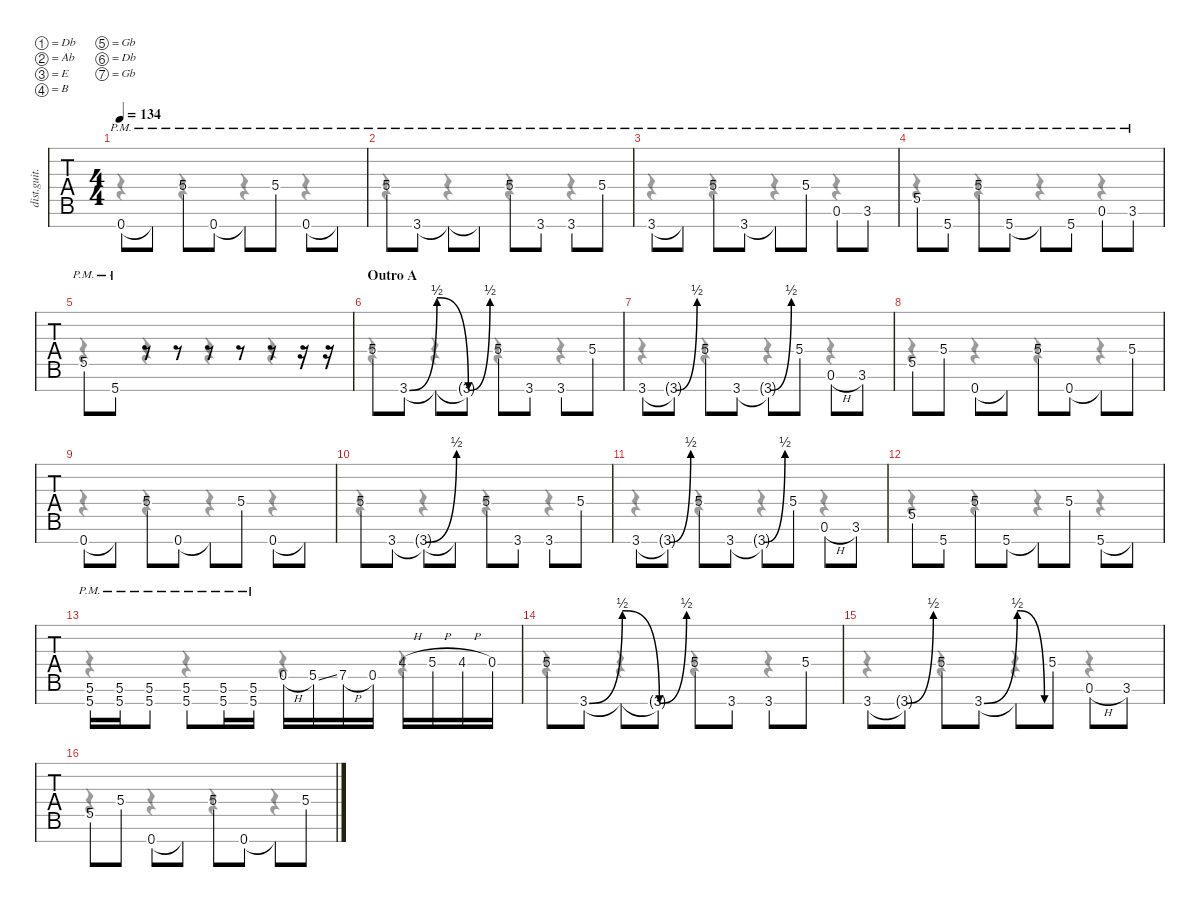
\defaultSystemsLayout 4
\hideDynamics
\bracketExtendMode nobrackets
\track ("Jesse Cash" "dist.guit.") {instrument distortionguitar}
\staff {tabs}
\tuning (Db4 Ab3 E3 B2 Gb2 Db2 Gb1)
\voice
\ts (4 4)
\tempo 134
\clef g2
\ks c
0.7{pm acc #}.8{dy f} 0.7{pm t acc #}.8 5.4{pm}.8 0.7{pm acc #}.8 0.7{pm t acc #}.8 5.4{pm}.8 0.7{pm acc #}.8 0.7{pm t acc #}.8 |
5.4{pm}.8 3.7{pm}.8 3.7{pm t}.8 3.7{pm t}.8 5.4{pm}.8 3.7{pm}.8 3.7{pm}.8 5.4{pm}.8 |
3.7{pm}.8 3.7{pm t}.8 5.4{pm}.8 3.7{pm}.8 3.7{pm t}.8 5.4{pm}.8 0.6{pm acc #}.8 3.6{pm}.8 |
5.5{pm}.8 5.7{pm}.8 5.4{pm}.8 5.7{pm}.8 5.7{pm t}.8 5.7{pm}.8 0.6{pm acc #}.8 3.6{pm}.8 |
5.5{pm}.8 5.7{pm}.8 r.8 r.8 r.8 r.8 r.8 r.16 r.16 |
\section ("" "Outro A")
5.4.8 3.7{be (bend 0 0 60 2)}.8 3.7{be (release 0 2 60 0) t}.8 3.7{be (bend 0 0 60 2) t}.8 5.4.8 3.7.8 3.7.8 5.4.8 |
3.7{be (hold 0 0 60 0)}.8 3.7{be (bend 0 0 60 2) t}.8 5.4.8 3.7{be (hold 0 0 60 0)}.8 3.7{be (bend 0 0 60 2) t}.8 5.4.8 0.6{h acc #}.8 3.6.8 |
5.5.8 5.4.8 0.7{acc #}.8 0.7{t acc #}.8 5.4.8 0.7{acc #}.8 0.7{t acc #}.8 5.4.8 |
0.7{acc #}.8 0.7{t acc #}.8 5.4.8 0.7{acc #}.8 0.7{t acc #}.8 5.4.8 0.7{acc #}.8 0.7{t acc #}.8 |
5.4.8 3.7{be (hold 0 0 60 0)}.8 3.7{be (bend 0 0 60 2) t}.8 3.7{be (hold 0 0 60 0) t}.8 5.4.8 3.7.8 3.7.8 5.4.8 |
3.7{be (hold 0 0 60 0)}.8 3.7{be (bend 0 0 60 2) t}.8 5.4.8 3.7{be (hold 0 0 60 0)}.8 3.7{be (bend 0 0 60 2) t}.8 5.4.8 0.6{h acc #}.8 3.6.8 |
5.5.8 5.7.8 5.4.8 5.7.8 5.7{t}.8 5.4.8 5.7.8 5.7{t}.8 |
(5.6{pm acc #} 5.7{pm}).16 (5.6{pm acc #} 5.7{pm}).16 (5.6{pm acc #} 5.7{pm}).8 (5.6{pm acc #} 5.7{pm}).8 (5.6{pm acc #} 5.7{pm}).16 (5.6{pm acc #} 5.7{pm}).16 0.5{h acc #}.16 5.5{ss}.16 7.5{h acc #}.16 0.5{acc #}.16 4.4{h acc #}.16 5.4{h}.16 4.4{h acc #}.16 0.4.16 |
5.4.8 3.7{be (bend 0 0 60 2)}.8 3.7{be (release 0 2 60 0) t}.8 3.7{be (bend 0 0 60 2) t}.8 5.4.8 3.7.8 3.7.8 5.4.8 |
3.7{be (hold 0 0 60 0)}.8 3.7{be (bend 0 0 60 2) t}.8 5.4.8 3.7{be (bend 0 0 60 2)}.8 3.7{be (release 0 2 60 0) t}.8 5.4.8 0.6{h acc #}.8 3.6.8 |
5.5.8 5.4.8 0.7{acc #}.8 0.7{t acc #}.8 5.4.8 0.7{acc #}.8 0.7{t acc #}.8 5.4.8
\voice
\clef g2
\ottava regular
\simile none
\ks c
r.4{dy mf} r.4 r.4 r.4 |
r.4 r.4 r.4 r.4 |
r.4 r.4 r.4 r.4 |
r.4 r.4 r.4 r.4 |
r.4 r.4 r.4 r.4 |
r.4 r.4 r.4 r.4 |
r.4 r.4 r.4 r.4 |
r.4 r.4 r.4 r.4 |
r.4 r.4 r.4 r.4 |
r.4 r.4 r.4 r.4 |
r.4 r.4 r.4 r.4 |
r.4 r.4 r.4 r.4 |
r.4 r.4 r.4 r.4 |
r.4 r.4 r.4 r.4 |
r.4 r.4 r.4 r.4 |
r.4 r.4 r.4 r.4
